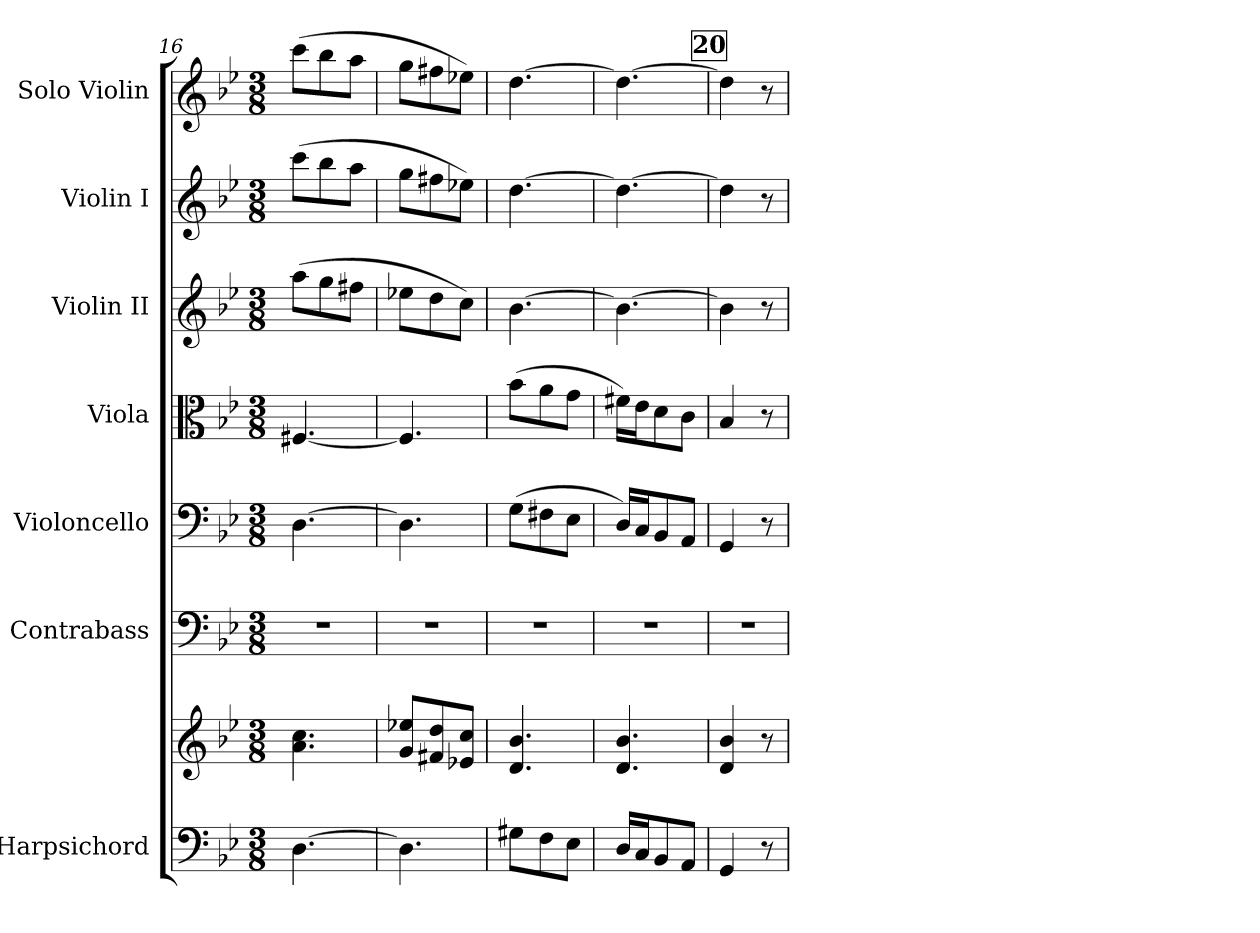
**kern	**kern	**kern	**kern	**kern	**kern	**kern	**kern
*part7	*part7	*part6	*part5	*part4	*part3	*part2	*part1
*staff8	*staff7	*staff6	*staff5	*staff4	*staff3	*staff2	*staff1
*I"Harpsichord	*	*I"Contrabass	*I"Violoncello	*I"Viola	*I"Violin II	*I"Violin I	*I"Solo Violin
*I'Hch.	*	*I'Cb.	*I'Vc.	*I'Vla.	*I'Vln. II	*I'Vln. I	*I'Vln.
*clefF4	*clefG2	*clefF4	*clefF4	*clefC3	*clefG2	*clefG2	*clefG2
*	*	*ITrd7c12	*	*	*	*	*
*k[b-e-]	*k[b-e-]	*k[b-e-]	*k[b-e-]	*k[b-e-]	*k[b-e-]	*k[b-e-]	*k[b-e-]
*M3/8	*M3/8	*M3/8	*M3/8	*M3/8	*M3/8	*M3/8	*M3/8
=16	=16	=16	=16	=16	=16	=16	=16
[4.D\	4.a\ 4.cc\	4.r	[4.D\	[4.F#X/	(>8aa\L	(>8ccc\L	(>8ccc\L
.	.	.	.	.	8gg\	8bb-\	8bb-\
.	.	.	.	.	8ff#X\J	8aa\J	8aa\J
=17	=17	=17	=17	=17	=17	=17	=17
4.D\]	8g/ 8ee-X/L	4.r	4.D\]	4.F#/]	8ee-X\L	8gg\L	8gg\L
.	8f#X/ 8dd/	.	.	.	8dd\	8ff#X\	8ff#X\
.	8e-X/ 8cc/J	.	.	.	8cc\J)	8ee-X\J)	8ee-X\J)
=18	=18	=18	=18	=18	=18	=18	=18
8G#X\L	4.d/ 4.b-/	4.r	(>8G\L	(>8b-\L	[4.b-\	[4.dd\	[4.dd\
8F\	.	.	8F#X\	8a\	.	.	.
8E-\J	.	.	8E-\J	8g\J	.	.	.
!!LO:PB:g=z
=19	=19	=19	=19	=19	=19	=19	=19
16D/LL	4.d/ 4.b-/	4.r	16D/LL)	16f#X\LL)	4.b-\_	4.dd\_	4.dd\_
16C/J	.	.	16C/J	16e-\J	.	.	.
8BB-/	.	.	8BB-/	8d\	.	.	.
8AA/J	.	.	8AA/J	8c\J	.	.	.
!!LO:REH:place=s1:a:B:fs=14:t=20
=20	=20	=20	=20	=20	=20	=20	=20
4GG/	4d/ 4b-/	4.r	4GG/	4B-/	4b-\]	4dd\]	4dd\]
8r	8r	.	8r	8r	8r	8r	8r
=	=	=	=	=	=	=	=
*-	*-	*-	*-	*-	*-	*-	*-
